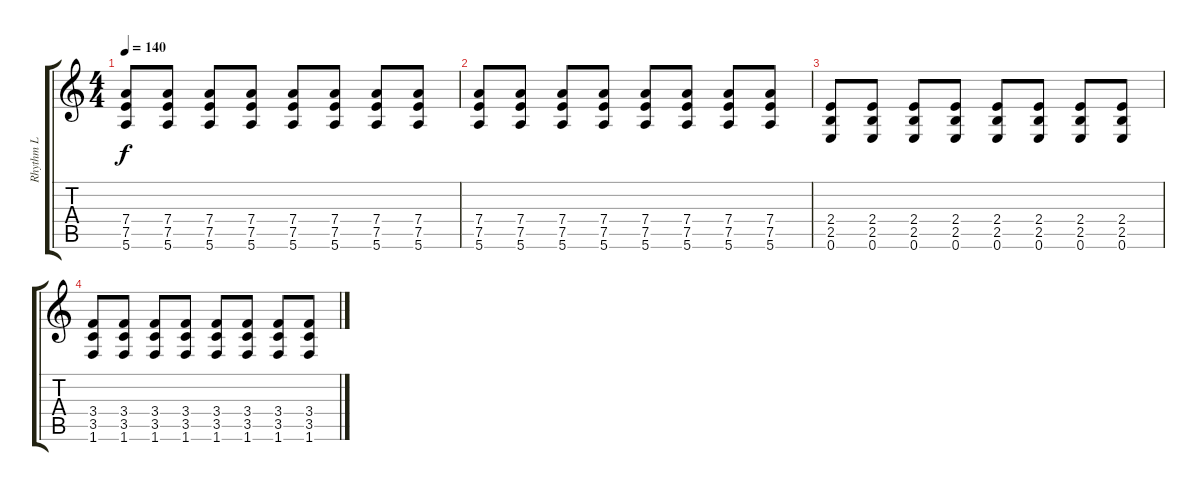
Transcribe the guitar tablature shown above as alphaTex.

\track ("Rhythm L" "Rhythm L") {instrument distortionguitar}
\staff {score tabs}
\tuning (E4 B3 G3 D3 A2 E2) {hide}
\ts (4 4)
\tempo 140
\clef g2
\ks c
(7.4 7.5 5.6).8{dy f} (7.4 7.5 5.6).8 (7.4 7.5 5.6).8 (7.4 7.5 5.6).8 (7.4 7.5 5.6).8 (7.4 7.5 5.6).8 (7.4 7.5 5.6).8 (7.4 7.5 5.6).8 |
(7.4 7.5 5.6).8 (7.4 7.5 5.6).8 (7.4 7.5 5.6).8 (7.4 7.5 5.6).8 (7.4 7.5 5.6).8 (7.4 7.5 5.6).8 (7.4 7.5 5.6).8 (7.4 7.5 5.6).8 |
(2.4 2.5 0.6).8 (2.4 2.5 0.6).8 (2.4 2.5 0.6).8 (2.4 2.5 0.6).8 (2.4 2.5 0.6).8 (2.4 2.5 0.6).8 (2.4 2.5 0.6).8 (2.4 2.5 0.6).8 |
(3.4 3.5 1.6).8 (3.4 3.5 1.6).8 (3.4 3.5 1.6).8 (3.4 3.5 1.6).8 (3.4 3.5 1.6).8 (3.4 3.5 1.6).8 (3.4 3.5 1.6).8 (3.4 3.5 1.6).8
